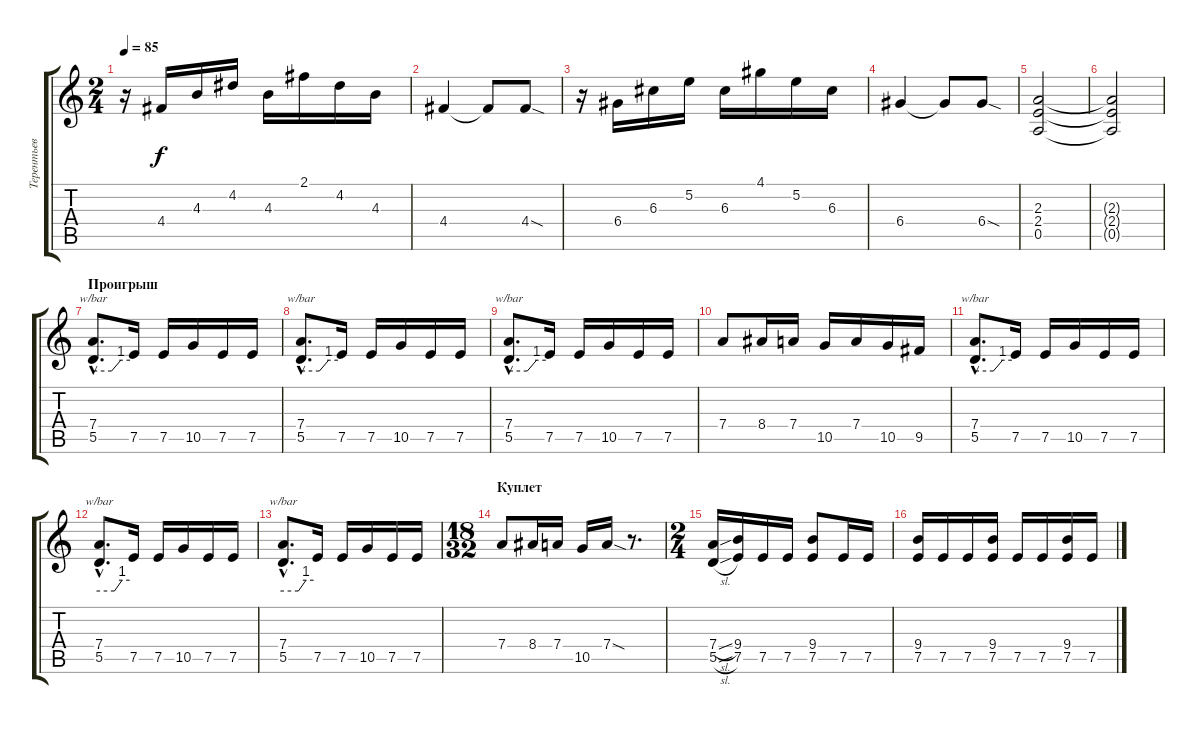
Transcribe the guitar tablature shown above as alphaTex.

\track ("Терентьев 1" "Терентьев ") {instrument distortionguitar}
\staff {score tabs}
\tuning (E4 B3 G3 D3 A2 E2) {hide}
\ts (2 4)
\tempo 85
\clef g2
\ks c
r.16{dy f} 4.4.16 4.3.16 4.2.16 4.3.16 2.1.16 4.2.16 4.3.16 |
4.4.4 4.4{t}.8 4.4{sod}.8 |
r.16 6.4.16 6.3.16 5.2.16 6.3.16 4.1.16 5.2.16 6.3.16 |
6.4.4 6.4{t}.8 6.4{sod}.8 |
(2.3 2.4 0.5).2 |
(2.3{t} 2.4{t} 0.5{t}).2 |
\section ("" "Проигрыш")
(7.4{hac} 5.5{hac}).8{d tbe (custom default 0 0 30 0 45 4 60 4)} 7.5.16 7.5.16 10.5.16 7.5.16 7.5.16 |
(7.4{hac} 5.5{hac}).8{d tbe (custom default 0 0 30 0 45 4 60 4)} 7.5.16 7.5.16 10.5.16 7.5.16 7.5.16 |
(7.4{hac} 5.5{hac}).8{d tbe (custom default 0 0 30 0 45 4 60 4)} 7.5.16 7.5.16 10.5.16 7.5.16 7.5.16 |
7.4.8 8.4.16 7.4.16 10.5.16 7.4.16 10.5.16 9.5.16 |
(7.4{hac} 5.5{hac}).8{d tbe (custom default 0 0 30 0 45 4 60 4)} 7.5.16 7.5.16 10.5.16 7.5.16 7.5.16 |
(7.4{hac} 5.5{hac}).8{d tbe (custom default 0 0 30 0 45 4 60 4)} 7.5.16 7.5.16 10.5.16 7.5.16 7.5.16 |
(7.4{hac} 5.5{hac}).8{d tbe (custom default 0 0 30 0 45 4 60 4)} 7.5.16 7.5.16 10.5.16 7.5.16 7.5.16 |
\ts (18 32)
\section ("" "Куплет")
7.4.8 8.4.16 7.4.16 10.5.16 7.4{sod}.16 r.8{d} |
\ts (2 4)
(7.4{sl} 5.5{sl}).16 (9.4 7.5).16 7.5.16 7.5.16 (9.4 7.5).8 7.5.16 7.5.16 |
(9.4 7.5).16 7.5.16 7.5.16 (9.4 7.5).16 7.5.16 7.5.16 (9.4 7.5).16 7.5.16
